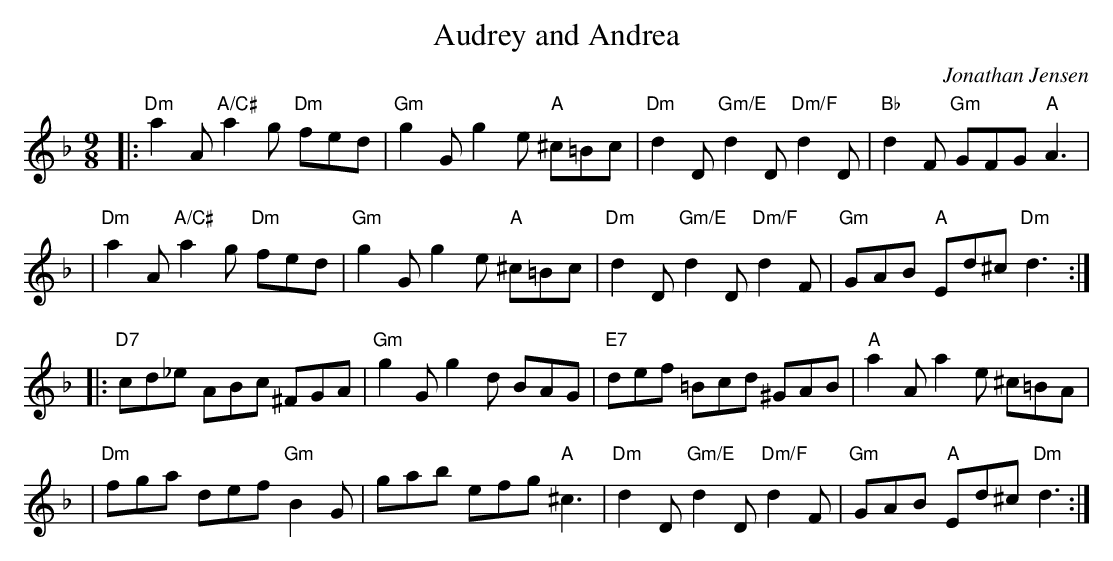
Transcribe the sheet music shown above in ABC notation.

X:1
T: Audrey and Andrea
C: Jonathan Jensen
M: 9/8
L: 1/8
K: Dm
|: "Dm"a2A "A/C#"a2g "Dm"fed | "Gm"g2G g2e "A"^c=Bc \
|  "Dm"d2D "Gm/E"d2D "Dm/F"d2D | "Bb"d2F "Gm"GFG "A"A3 |
|  "Dm"a2A "A/C#"a2g "Dm"fed | "Gm"g2G g2e "A"^c=Bc \
|  "Dm"d2D "Gm/E"d2D "Dm/F"d2F | "Gm"GAB "A"Ed^c "Dm"d3 :|
|: "D7"cd_e ABc ^FGA | "Gm"g2G g2d BAG \
|  "E7"def =Bcd ^GAB | "A"a2A a2e ^c=BA |
|  "Dm"fga def "Gm"B2G | gab efg "A"^c3 \
|  "Dm"d2D "Gm/E"d2D "Dm/F"d2F | "Gm"GAB "A"Ed^c "Dm"d3 :|
